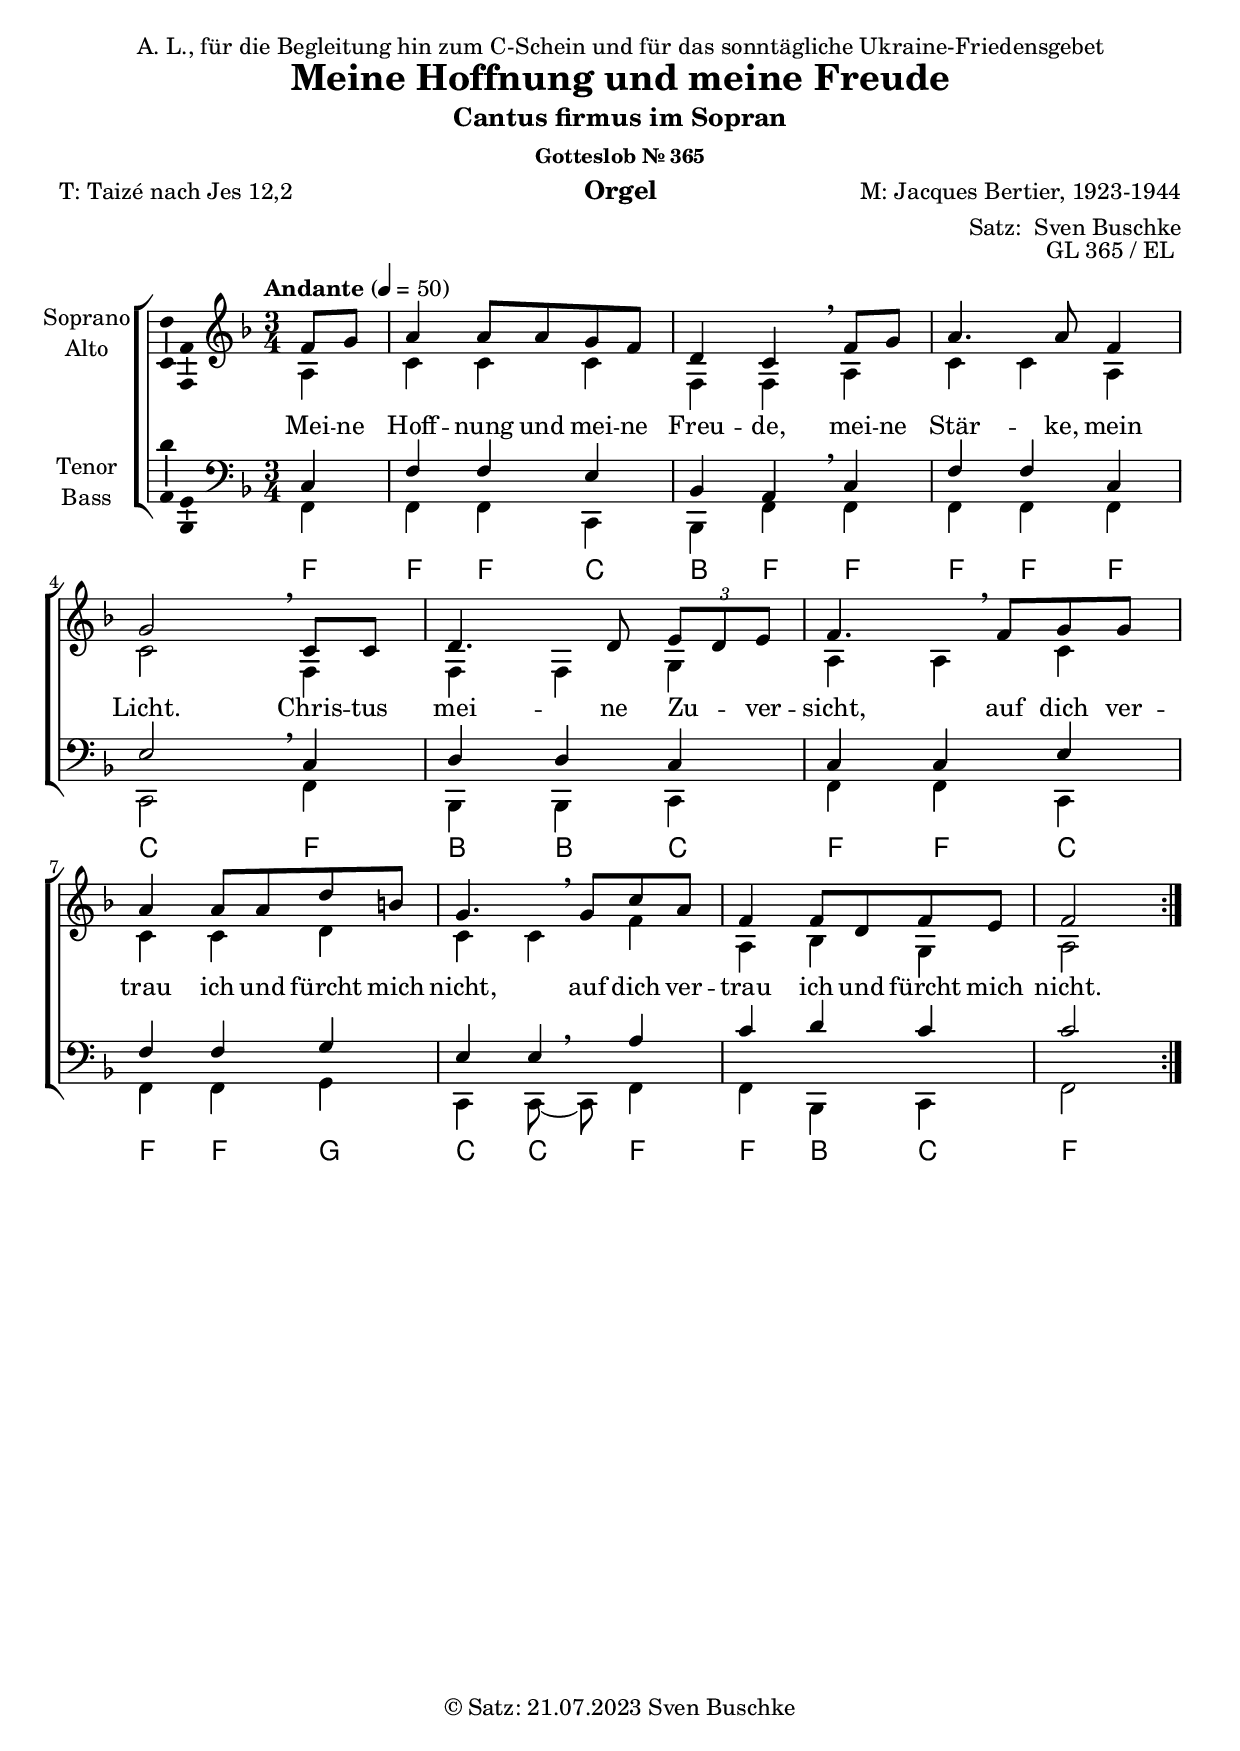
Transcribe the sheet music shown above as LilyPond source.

\version "2.24.1"
\language "english"

\include "predefined-guitar-fretboards.ly"

\header {
  dedication = "A. L., für die Begleitung hin zum C-Schein und für das sonntägliche Ukraine-Friedensgebet"
  title = "Meine Hoffnung und meine Freude"
  subsubtitle = "Gotteslob Nr. 365"
  instrument = "Orgel"
  composer = "M: Jacques Bertier, 1923-1944"
  arranger = \markup { "Satz: " \with-url #"https://buschke.com" "Sven Buschke" }
  poet = "T: Taizé nach Jes 12,2"
  meter = ""
  piece = ""
  opus = "GL 365 / EL "
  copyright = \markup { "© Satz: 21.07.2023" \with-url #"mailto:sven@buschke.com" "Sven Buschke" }
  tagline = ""
}

global = {
  \key f \major
  \time 3/4
  \tempo "Andante" 4=50
}

scoreASoprano = \relative c' {
  \global
  % Music follows here.
  \repeat volta 2 {
    \partial 4
    f8 g
    a4 a8 a g f d4 c\breathe
    f8 g a4. a8 f4 g2\breathe
    c,8 c d4. d8 \tuplet 3/2 {e d e} f4.\breathe
    f8 g g a4 a8 a d b g4.\breathe
    g8 c a f4 f8 d f e f2
  }
}

scoreAAlto = \relative c' {
  \global
  % Music follows here.
  \repeat volta 2 {
    \partial 4
    a4
    c c c f, f
    a c c a c2
    f,4 f f g a a
    c c c d c c
    f a, bf g a2
  }
}

scoreATenor = \relative c {
  \global
  % Music follows here.
  \repeat volta 2 {
    \partial 4
    c4
    f f e bf
    a c f f c e2
    c4 d d c c c
    e f f g e e
    a c d c c2
  } 
}

scoreABass = \relative c, {
  \global
  % Music follows here.
  \repeat volta 2 {
    \partial 4
    f4
    f f c bf f'\breathe
    f f f f c2\breathe
    f4 bf, bf c f f
    c f f g c, c8~\breathe c
    f4 f bf, c
    f2
  }
}

scoreAVerse = \lyricmode {
  % Lyrics follow here.
  Mei -- ne Hoff -- nung und mei -- ne Freu -- de,
  mei -- ne Stär -- ke, mein Licht.
  Chris -- tus mei -- ne Zu -- _ ver -- sicht, auf dich ver -- trau ich und fürcht mich nicht,
  auf dich ver -- trau ich und fürcht mich nicht.
}

scoreAChordNames = \chordmode {
  \global
  \germanChords
  % Chords follow here.
  \repeat volta 2 {
    \partial 4
    f4
    f f c bf\breathe
    f f f f f c2\breathe
    f4 bf bf c f f
    c f f g c c
    f f bf c
    f2
  }
}

scoreAFigBass = \figuremode {
  \global
  % Figures follow here.
}

scoreAChoirPart = \new ChoirStaff <<
  \new Staff \with {
    midiInstrument = "choir aahs"
    instrumentName = \markup \center-column { "Soprano" "Alto" }
  } <<
    \new Voice = "soprano" \with {
      \consists "Ambitus_engraver"
    } { \voiceOne \scoreASoprano }
    \new Voice = "alto" \with {
      \consists "Ambitus_engraver"
      \override Ambitus #'X-offset = #2.0
    } { \voiceTwo \scoreAAlto }
  >>
  \new Lyrics \with {
    \override VerticalAxisGroup #'staff-affinity = #CENTER
  } \lyricsto "soprano" \scoreAVerse
  \new Staff \with {
    midiInstrument = "choir aahs"
    instrumentName = \markup \center-column { "Tenor" "Bass" }
  } <<
    \clef bass
    \new Voice = "tenor" \with {
      \consists "Ambitus_engraver"
    } { \voiceOne \scoreATenor }
    \new Voice = "bass" \with {
      \consists "Ambitus_engraver"
      \override Ambitus #'X-offset = #2.0
    } { \voiceTwo \scoreABass }
  >>
>>

scoreAChordsPart = <<
  \new ChordNames \scoreAChordNames
%   \scoreAChordNames
%   \new FretBoards \scoreAChordNames
>>

scoreABassFiguresPart = \new FiguredBass \with {
  useBassFigureExtenders = ##t
} \scoreAFigBass

\bookpart {
  \header {
      subtitle = "Cantus firmus im Sopran"
  }
  \score {
    <<
      \scoreAChoirPart
      \scoreAChordsPart
      \scoreABassFiguresPart
    >>
    \layout { }
    \midi {
      \tempo 4=100
    }
  }
}

scoreBSoprano = \relative c'' {
  \global
  % Music follows here.
}

scoreBAlto = \relative c' {
  \global
  % Music follows here.
}

scoreBTenor = \relative c' {
  \global
  % Music follows here.
}

scoreBBass = \relative c {
  \global
  % Music follows here.
}

scoreBVerse = \lyricmode {
  % Lyrics follow here.
}

scoreBChordNames = \chordmode {
  \global
  \germanChords
  % Chords follow here.
}

scoreBFigBass = \figuremode {
  \global
  % Figures follow here.
}

scoreBChoirPart = \new ChoirStaff <<
  \new Staff \with {
    midiInstrument = "choir aahs"
    instrumentName = \markup \center-column { "Soprano" "Alto" }
  } <<
    \new Voice = "soprano" \with {
      \consists "Ambitus_engraver"
    } { \voiceOne \scoreBSoprano }
    \new Voice = "alto" \with {
      \consists "Ambitus_engraver"
      \override Ambitus #'X-offset = #2.0
    } { \voiceTwo \scoreBAlto }
  >>
  \new Lyrics \with {
    \override VerticalAxisGroup #'staff-affinity = #CENTER
  } \lyricsto "soprano" \scoreBVerse
  \new Staff \with {
    midiInstrument = "choir aahs"
    instrumentName = \markup \center-column { "Tenor" "Bass" }
  } <<
    \clef bass
    \new Voice = "tenor" \with {
      \consists "Ambitus_engraver"
    } { \voiceOne \scoreBTenor }
    \new Voice = "bass" \with {
      \consists "Ambitus_engraver"
      \override Ambitus #'X-offset = #2.0
    } { \voiceTwo \scoreBBass }
  >>
>>

scoreBChordsPart = <<
  \new ChordNames \scoreBChordNames
%   \scoreBChordNames
%   \new FretBoards \scoreBChordNames
>>

scoreBBassFiguresPart = \new FiguredBass \with {
  useBassFigureExtenders = ##t
} \scoreBFigBass

\bookpart {
  \header {
      subtitle = "Cantus firmus im Tenor"
  }
  \score {
    <<
      \scoreBChoirPart
      \scoreBChordsPart
      \scoreBBassFiguresPart
    >>
    \layout { }
    \midi {
      \tempo 4=100
    }
  }
}

scoreCSoprano = \relative c'' {
  \global
  % Music follows here.
}

scoreCAlto = \relative c' {
  \global
  % Music follows here.
}

scoreCTenor = \relative c' {
  \global
  % Music follows here.
}

scoreCBass = \relative c {
  \global
  % Music follows here.
}

scoreCVerse = \lyricmode {
  % Lyrics follow here.
}

scoreCChordNames = \chordmode {
  \global
  \germanChords
  % Chords follow here.
}

scoreCFigBass = \figuremode {
  \global
  % Figures follow here.
}

scoreCChoirPart = \new ChoirStaff <<
  \new Staff \with {
    midiInstrument = "choir aahs"
    instrumentName = \markup \center-column { "Soprano" "Alto" }
  } <<
    \new Voice = "soprano" \with {
      \consists "Ambitus_engraver"
    } { \voiceOne \scoreCSoprano }
    \new Voice = "alto" \with {
      \consists "Ambitus_engraver"
      \override Ambitus #'X-offset = #2.0
    } { \voiceTwo \scoreCAlto }
  >>
  \new Lyrics \with {
    \override VerticalAxisGroup #'staff-affinity = #CENTER
  } \lyricsto "soprano" \scoreCVerse
  \new Staff \with {
    midiInstrument = "choir aahs"
    instrumentName = \markup \center-column { "Tenor" "Bass" }
  } <<
    \clef bass
    \new Voice = "tenor" \with {
      \consists "Ambitus_engraver"
    } { \voiceOne \scoreCTenor }
    \new Voice = "bass" \with {
      \consists "Ambitus_engraver"
      \override Ambitus #'X-offset = #2.0
    } { \voiceTwo \scoreCBass }
  >>
>>

scoreCChordsPart = <<
  \new ChordNames \scoreCChordNames
%   \scoreCChordNames
%   \new FretBoards \scoreCChordNames
>>

scoreCBassFiguresPart = \new FiguredBass \with {
  useBassFigureExtenders = ##t
} \scoreCFigBass

\bookpart {
  \header {
      subtitle = "Cantus firmus im Bass"
  }
  \score {
    <<
      \scoreCChoirPart
      \scoreCChordsPart
      \scoreCBassFiguresPart
    >>
    \layout { }
    \midi {
      \tempo 4=100
    }
  }
}

scoreDSoprano = \relative c'' {
  \global
  % Music follows here.
}

scoreDAlto = \relative c' {
  \global
  % Music follows here.
}

scoreDTenor = \relative c' {
  \global
  % Music follows here.
}

scoreDBass = \relative c {
  \global
  % Music follows here.
}

scoreDVerse = \lyricmode {
  % Lyrics follow here.
}

scoreDChordNames = \chordmode {
  \global
  \germanChords
  % Chords follow here.
}

scoreDFigBass = \figuremode {
  \global
  % Figures follow here.
}

scoreDChoirPart = \new ChoirStaff <<
  \new Staff \with {
    midiInstrument = "choir aahs"
    instrumentName = \markup \center-column { "Soprano" "Alto" }
  } <<
    \new Voice = "soprano" \with {
      \consists "Ambitus_engraver"
    } { \voiceOne \scoreDSoprano }
    \new Voice = "alto" \with {
      \consists "Ambitus_engraver"
      \override Ambitus #'X-offset = #2.0
    } { \voiceTwo \scoreDAlto }
  >>
  \new Lyrics \with {
    \override VerticalAxisGroup #'staff-affinity = #CENTER
  } \lyricsto "soprano" \scoreDVerse
  \new Staff \with {
    midiInstrument = "choir aahs"
    instrumentName = \markup \center-column { "Tenor" "Bass" }
  } <<
    \clef bass
    \new Voice = "tenor" \with {
      \consists "Ambitus_engraver"
    } { \voiceOne \scoreDTenor }
    \new Voice = "bass" \with {
      \consists "Ambitus_engraver"
      \override Ambitus #'X-offset = #2.0
    } { \voiceTwo \scoreDBass }
  >>
>>

scoreDChordsPart = <<
  \new ChordNames \scoreDChordNames
%   \scoreDChordNames
%   \new FretBoards \scoreDChordNames
>>

scoreDBassFiguresPart = \new FiguredBass \with {
  useBassFigureExtenders = ##t
} \scoreDFigBass

\bookpart {
  \header {
      subtitle = "Cantus firmus im Alt"
  }
  \score {
    <<
      \scoreDChoirPart
      \scoreDChordsPart
      \scoreDBassFiguresPart
    >>
    \layout { }
    \midi {
      \tempo 4=100
    }
  }
}